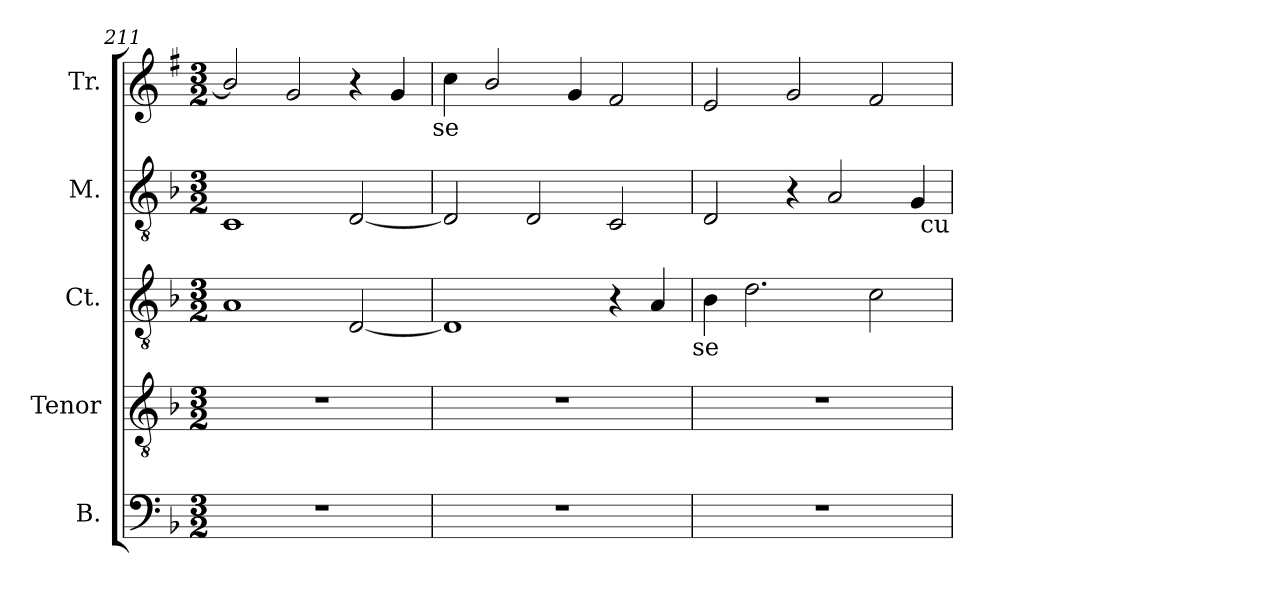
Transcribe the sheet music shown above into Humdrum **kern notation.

**kern	**kern	**kern	**kern	**kern
*part5	*part4	*part3	*part2	*part1
*staff5	*staff4	*staff3	*staff2	*staff1
*I"B.	*I"Tenor	*I"Ct.	*I"M.	*I"Tr.
*I'B.	*I'T.	*I'Ct.	*I'M.	*I'Tr.
*clefF4	*clefGv2	*clefGv2	*clefGv2	*clefG2
*	*	*	*	*ITrd1c2
*k[b-]	*k[b-]	*k[b-]	*k[b-]	*k[b-]
*F:	*F:	*F:	*F:	*F:
*M3/2	*M3/2	*M3/2	*M3/2	*M3/2
=211	=211	=211	=211	=211
!LO:N:vis=1	!LO:N:vis=1	!	!	!
1.r	1.r	1A	1C	2a/]
.	.	.	.	2f/
.	.	[<2D/	[<2D/	4r
.	.	.	.	4f/
!	!	!	!	!LO:TX:b:t=se
=212	=212	=212	=212	=212
!LO:N:vis=1	!LO:N:vis=1	!	!	!
1.r	1.r	1D]	2D/]	4b-\
.	.	.	.	2a/
.	.	.	2D/	.
.	.	.	.	4f/
.	.	4r	2C/	2e/
.	.	4A/	.	.
!	!	!LO:TX:b:t=se	!	!
=213	=213	=213	=213	=213
!LO:N:vis=1	!LO:N:vis=1	!	!	!
1.r	1.r	4B-\	2D/	2d/
.	.	2.d\	.	.
.	.	.	4r	2f/
.	.	.	2A/	.
.	.	2c\	.	2e/
.	.	.	4G/	.
!	!	!	!LO:TX:b:t=cu	!
=	=	=	=	=
*-	*-	*-	*-	*-
